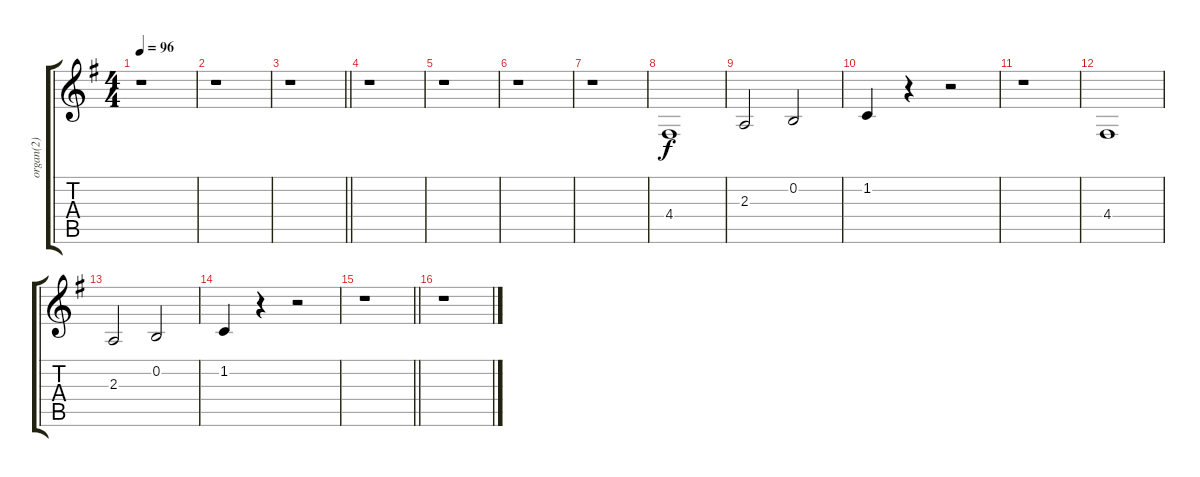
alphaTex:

\track ("organ(2)" "organ(2)") {instrument rockorgan}
\staff {score tabs}
\tuning (E4 B3 G3 D3 A2 E2) {hide}
\ts (4 4)
\tempo 96
\clef g2
\ks g
r.1{dy f} |
r.1 |
\barLineRight lightlight
r.1 |
r.1 |
r.1 |
r.1 |
r.1 |
4.4.1 |
2.3.2 0.2.2 |
1.2.4 r.4 r.2 |
r.1 |
4.4.1 |
2.3.2 0.2.2 |
1.2.4 r.4 r.2 |
\barLineRight lightlight
r.1 |
r.1
